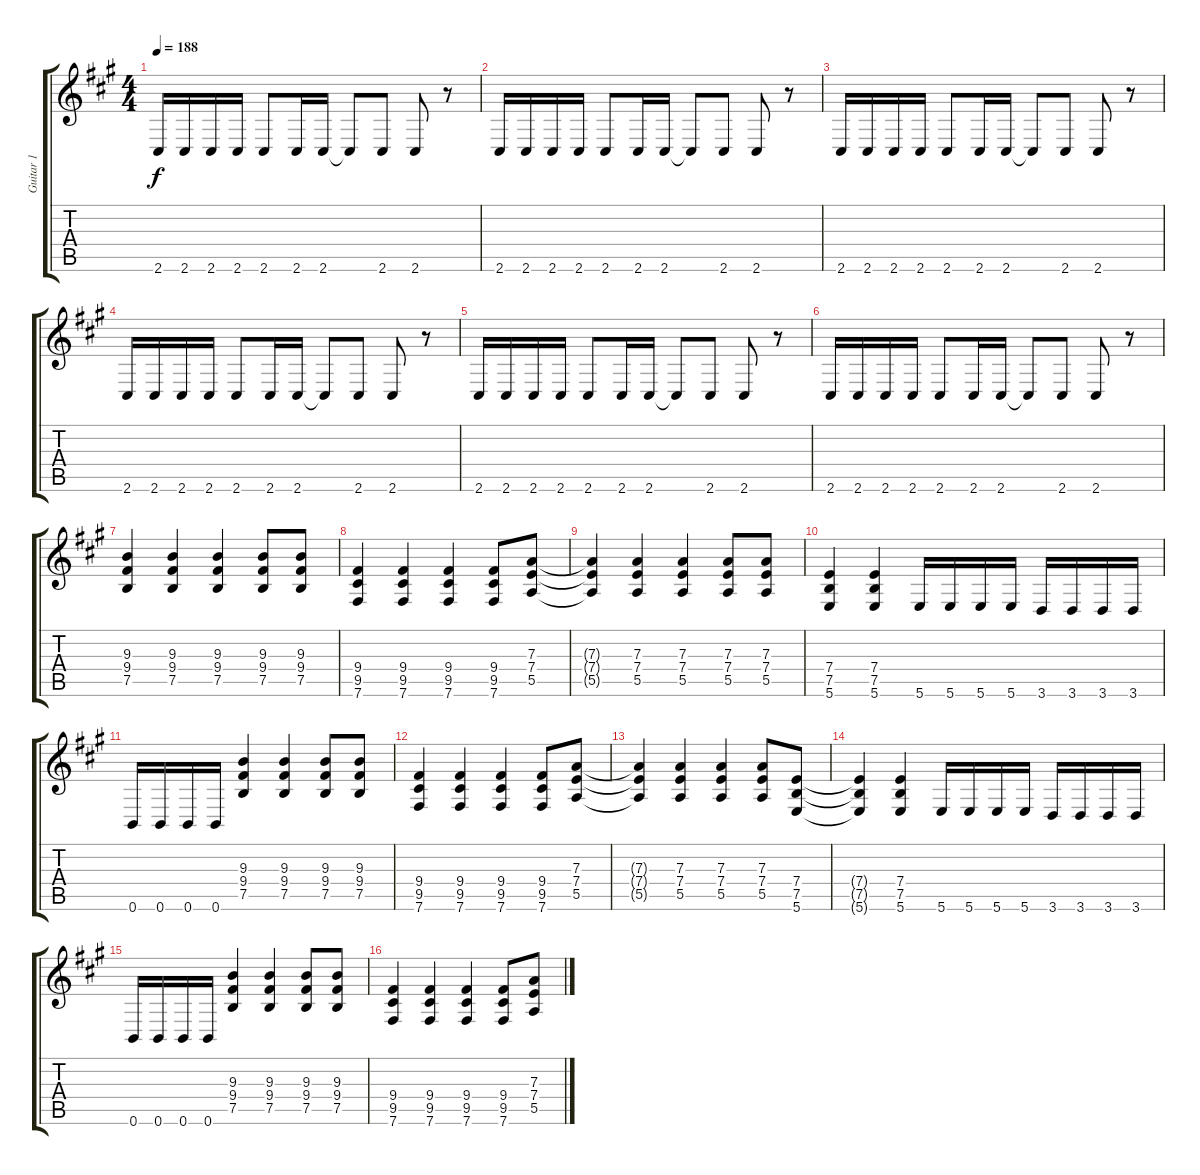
\track ("Guitar 1" "Guitar 1") {instrument distortionguitar}
\staff {score tabs}
\tuning (B3 Gb3 D3 A2 E2 B1) {hide}
\ts (4 4)
\tempo 188
\clef g2
\ks f#minor
2.6.16{dy f} 2.6.16 2.6.16 2.6.16 2.6.8 2.6.16 2.6.16 2.6{t}.8 2.6.8 2.6.8 r.8 |
2.6.16 2.6.16 2.6.16 2.6.16 2.6.8 2.6.16 2.6.16 2.6{t}.8 2.6.8 2.6.8 r.8 |
2.6.16 2.6.16 2.6.16 2.6.16 2.6.8 2.6.16 2.6.16 2.6{t}.8 2.6.8 2.6.8 r.8 |
2.6.16 2.6.16 2.6.16 2.6.16 2.6.8 2.6.16 2.6.16 2.6{t}.8 2.6.8 2.6.8 r.8 |
2.6.16 2.6.16 2.6.16 2.6.16 2.6.8 2.6.16 2.6.16 2.6{t}.8 2.6.8 2.6.8 r.8 |
2.6.16 2.6.16 2.6.16 2.6.16 2.6.8 2.6.16 2.6.16 2.6{t}.8 2.6.8 2.6.8 r.8 |
(9.3 9.4 7.5).4 (9.3 9.4 7.5).4 (9.3 9.4 7.5).4 (9.3 9.4 7.5).8 (9.3 9.4 7.5).8 |
(9.4 9.5 7.6).4 (9.4 9.5 7.6).4 (9.4 9.5 7.6).4 (9.4 9.5 7.6).8 (7.3 7.4 5.5).8 |
(7.3{t} 7.4{t} 5.5{t}).4 (7.3 7.4 5.5).4 (7.3 7.4 5.5).4 (7.3 7.4 5.5).8 (7.3 7.4 5.5).8 |
(7.4 7.5 5.6).4 (7.4 7.5 5.6).4 5.6.16 5.6.16 5.6.16 5.6.16 3.6.16 3.6.16 3.6.16 3.6.16 |
0.6.16 0.6.16 0.6.16 0.6.16 (9.3 9.4 7.5).4 (9.3 9.4 7.5).4 (9.3 9.4 7.5).8 (9.3 9.4 7.5).8 |
(9.4 9.5 7.6).4 (9.4 9.5 7.6).4 (9.4 9.5 7.6).4 (9.4 9.5 7.6).8 (7.3 7.4 5.5).8 |
(7.3{t} 7.4{t} 5.5{t}).4 (7.3 7.4 5.5).4 (7.3 7.4 5.5).4 (7.3 7.4 5.5).8 (7.4 7.5 5.6).8 |
(7.4{t} 7.5{t} 5.6{t}).4 (7.4 7.5 5.6).4 5.6.16 5.6.16 5.6.16 5.6.16 3.6.16 3.6.16 3.6.16 3.6.16 |
0.6.16 0.6.16 0.6.16 0.6.16 (9.3 9.4 7.5).4 (9.3 9.4 7.5).4 (9.3 9.4 7.5).8 (9.3 9.4 7.5).8 |
(9.4 9.5 7.6).4 (9.4 9.5 7.6).4 (9.4 9.5 7.6).4 (9.4 9.5 7.6).8 (7.3 7.4 5.5).8
